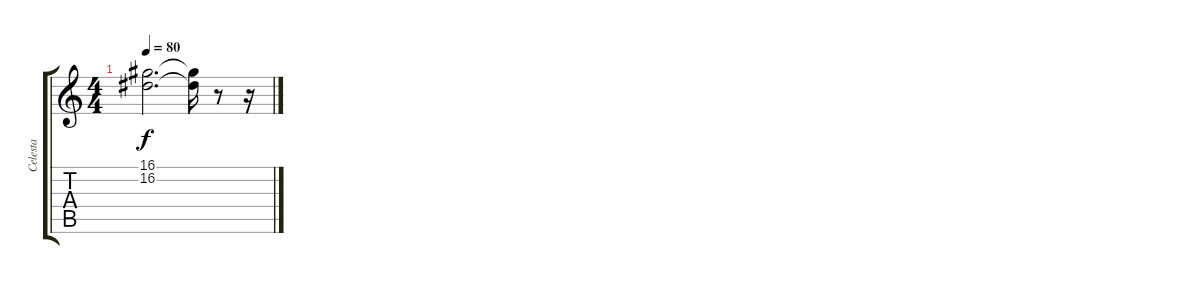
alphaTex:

\track ("Celesta" "Celesta") {instrument celesta}
\staff {score tabs}
\tuning (E4 B3 G3 D3 A2 E2) {hide}
\ts (4 4)
\tempo 80
\clef g2
\ks c
(16.1{t} 16.2{t}).2{d dy f} (16.1{t} 16.2{t}).16 r.8 r.16
